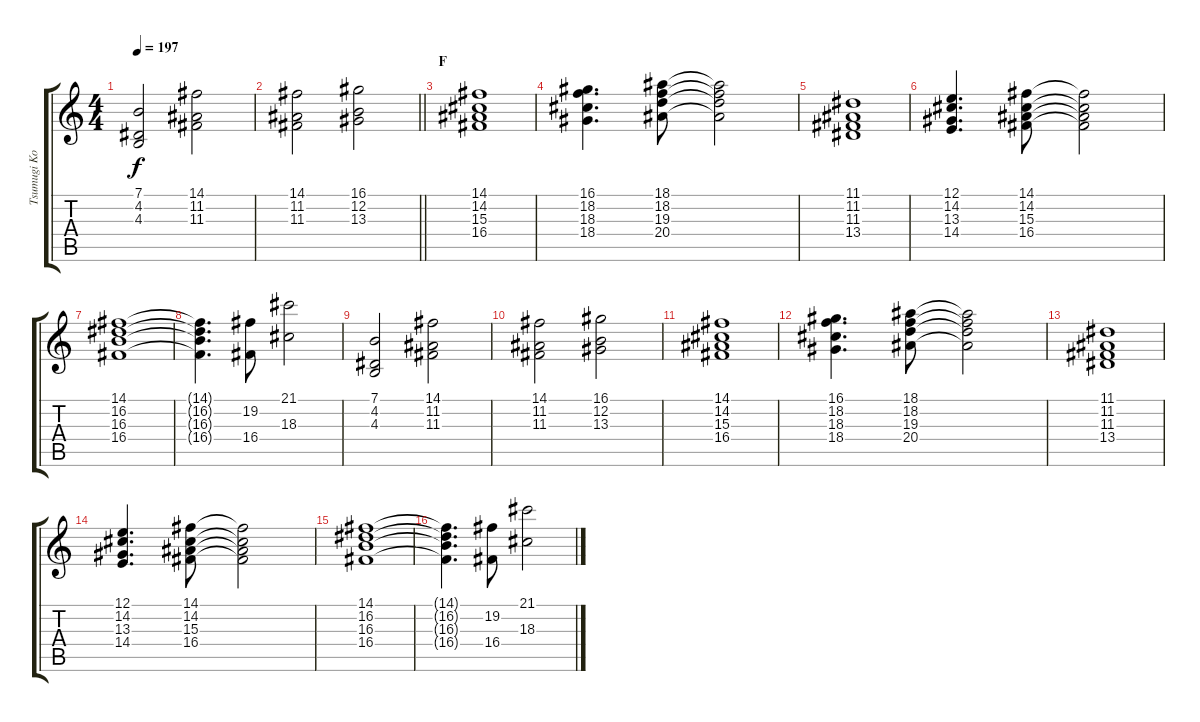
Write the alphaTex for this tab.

\track ("Tsumugi Kotobuki" "Tsumugi Ko") {instrument fx1rain}
\staff {score tabs}
\tuning (E4 B3 G3 D3 A2 E2) {hide}
\ts (4 4)
\tempo 197
\clef g2
\ks c
(7.1 4.2 4.3).2{dy f} (14.1 11.2 11.3).2 |
\barLineRight lightlight
(14.1 11.2 11.3).2 (16.1 12.2 13.3).2 |
\section ("" "F")
(14.1 14.2 15.3 16.4).1 |
(16.1 18.2 18.3 18.4).4{d} (18.1 18.2 19.3 20.4).8 (18.1{t} 18.2{t} 19.3{t} 20.4{t}).2 |
(11.1 11.2 11.3 13.4).1 |
(12.1 14.2 13.3 14.4).4{d} (14.1 14.2 15.3 16.4).8 (14.1{t} 14.2{t} 15.3{t} 16.4{t}).2 |
(14.1 16.2 16.3 16.4).1 |
(14.1{t} 16.2{t} 16.3{t} 16.4{t}).4{d} (19.2 16.4).8 (21.1 18.3).2 |
(7.1 4.2 4.3).2 (14.1 11.2 11.3).2 |
(14.1 11.2 11.3).2 (16.1 12.2 13.3).2 |
(14.1 14.2 15.3 16.4).1 |
(16.1 18.2 18.3 18.4).4{d} (18.1 18.2 19.3 20.4).8 (18.1{t} 18.2{t} 19.3{t} 20.4{t}).2 |
(11.1 11.2 11.3 13.4).1 |
(12.1 14.2 13.3 14.4).4{d} (14.1 14.2 15.3 16.4).8 (14.1{t} 14.2{t} 15.3{t} 16.4{t}).2 |
(14.1 16.2 16.3 16.4).1 |
(14.1{t} 16.2{t} 16.3{t} 16.4{t}).4{d} (19.2 16.4).8 (21.1 18.3).2
